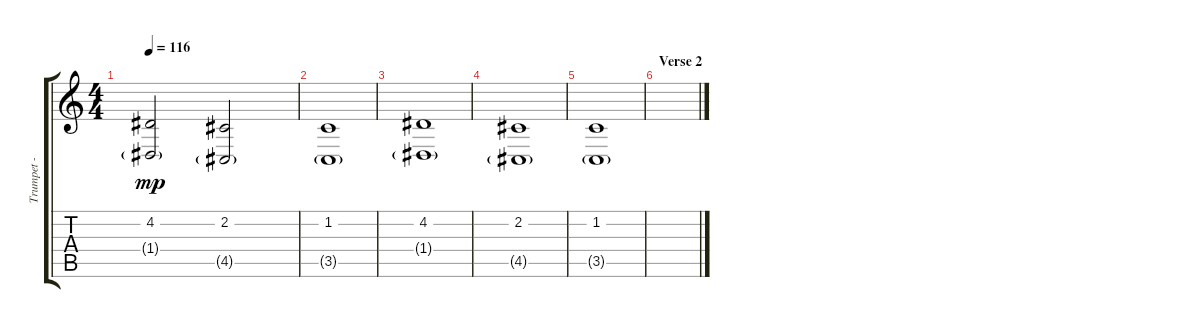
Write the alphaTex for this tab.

\track ("Trumpet - Pavel Skopal(guest)" "Trumpet - ") {instrument trumpet}
\staff {score tabs}
\tuning (E4 B3 G3 D3 A2 E2) {hide}
\ts (4 4)
\tempo 116
\clef g2
\ks c
(4.2 1.4{g}).2{dy mp} (2.2 4.5{g}).2 |
(1.2 3.5{g}).1 |
(4.2 1.4{g}).1 |
(2.2 4.5{g}).1 |
(1.2 3.5{g}).1 |
\section ("" "Verse 2")
